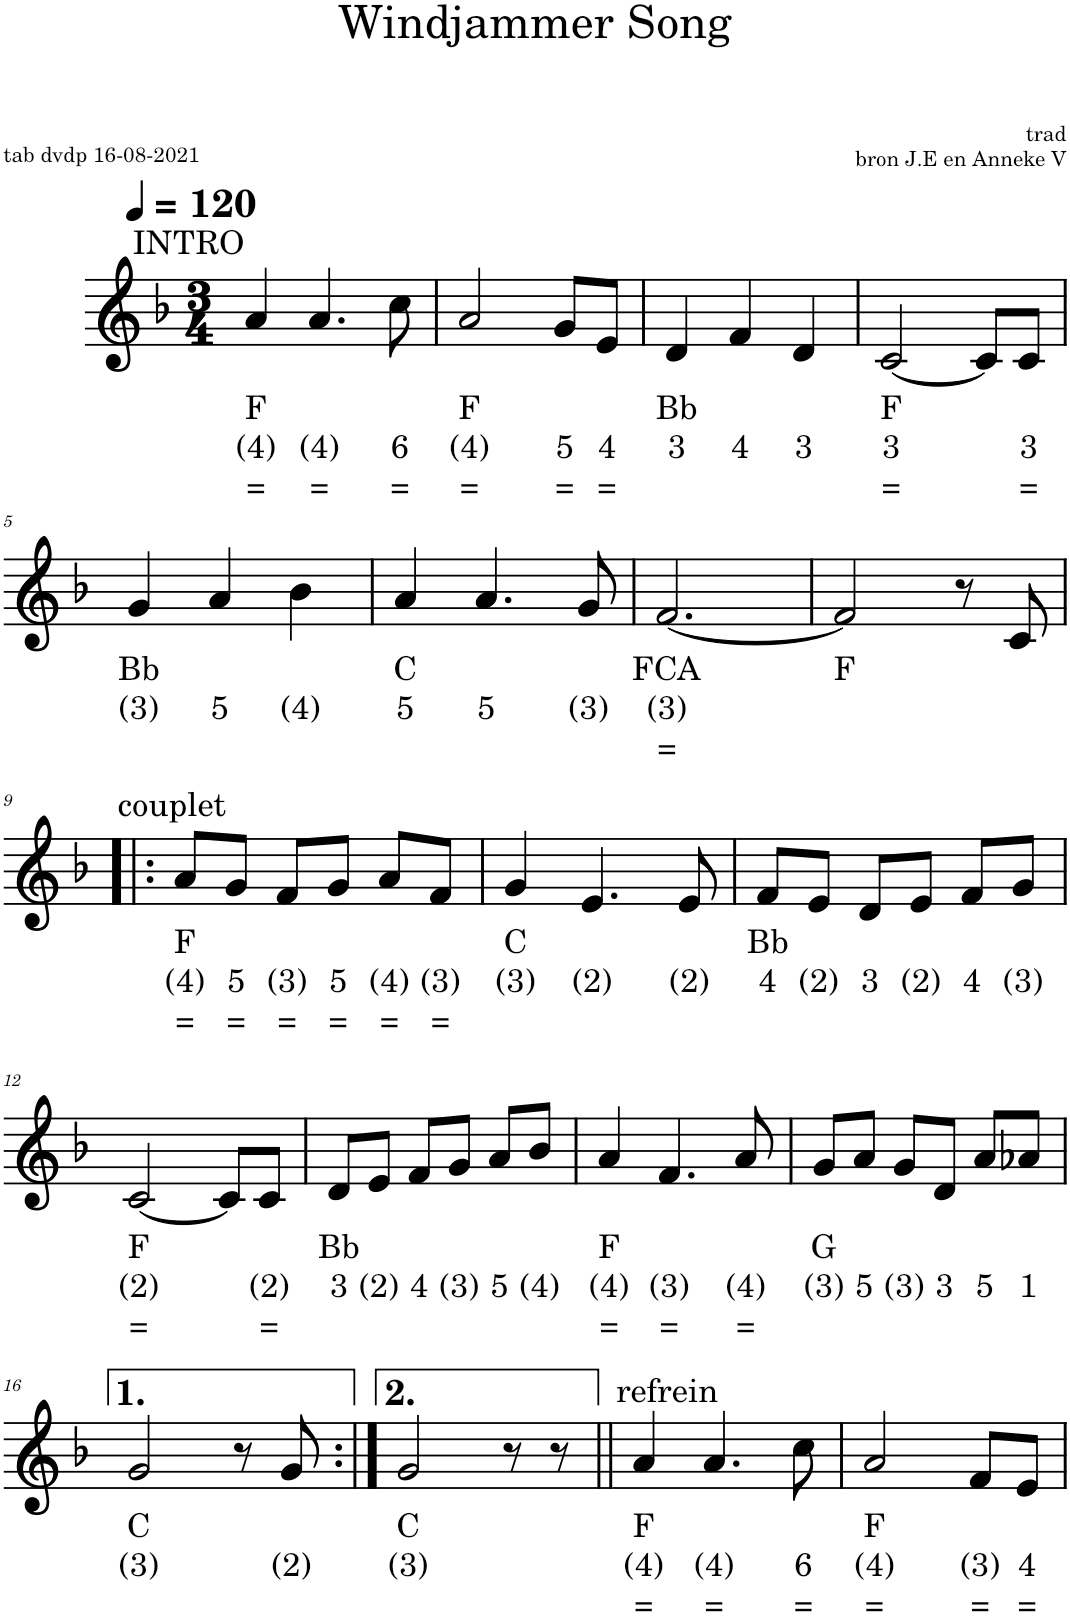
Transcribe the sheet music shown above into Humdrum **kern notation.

**kern	**text	**text	**text
*part1	*part1	*part1	*part1
*staff1	*staff1	*staff1	*staff1
*I"Piano	*	*	*
*I'Pno.	*	*	*
*clefG2	*	*	*
*k[b-]	*	*	*
*M3/4	*	*	*
*MM120	*	*	*
=1	=1	=1	=1
!LO:TX:a:t=INTRO	!	!	!
!	!LO:LY:b	!LO:LY:b	!LO:LY:b
4a/	F	(4)	=
!	!	!LO:LY:b	!LO:LY:b
4.a/	.	(4)	=
!	!	!LO:LY:b	!LO:LY:b
8cc\	.	6	=
=2	=2	=2	=2
!	!LO:LY:b	!LO:LY:b	!LO:LY:b
2a/	F	(4)	=
!	!	!LO:LY:b	!LO:LY:b
8g/L	.	5	=
!	!	!LO:LY:b	!LO:LY:b
8e/J	.	4	=
=3	=3	=3	=3
!	!LO:LY:b	!LO:LY:b	!
4d/	Bb	3	.
!	!	!LO:LY:b	!
4f/	.	4	.
!	!	!LO:LY:b	!
4d/	.	3	.
=4	=4	=4	=4
!	!LO:LY:b	!LO:LY:b	!LO:LY:b
[2c/	F	3	=
8c/L]	.	.	.
!	!	!LO:LY:b	!LO:LY:b
8c/J	.	3	=
!!LO:LB:g=z
=5	=5	=5	=5
!	!LO:LY:b	!LO:LY:b	!
4g/	Bb	(3)	.
!	!	!LO:LY:b	!
4a/	.	5	.
!	!	!LO:LY:b	!
4b-\	.	(4)	.
=6	=6	=6	=6
!	!LO:LY:b	!LO:LY:b	!
4a/	C	5	.
!	!	!LO:LY:b	!
4.a/	.	5	.
!	!	!LO:LY:b	!
8g/	.	(3)	.
=7	=7	=7	=7
!	!LO:LY:b	!LO:LY:b	!LO:LY:b
[2.f/	FCA	(3)	=
=8	=8	=8	=8
!	!LO:LY:b	!	!
2f/]	F	.	.
8r	.	.	.
8c/	.	.	.
!!LO:LB:g=z
=9!|:	=9!|:	=9!|:	=9!|:
!LO:TX:a:t=couplet	!	!	!
!	!LO:LY:b	!LO:LY:b	!LO:LY:b
8a/L	F	(4)	=
!	!	!LO:LY:b	!LO:LY:b
8g/J	.	5	=
!	!	!LO:LY:b	!LO:LY:b
8f/L	.	(3)	=
!	!	!LO:LY:b	!LO:LY:b
8g/J	.	5	=
!	!	!LO:LY:b	!LO:LY:b
8a/L	.	(4)	=
!	!	!LO:LY:b	!LO:LY:b
8f/J	.	(3)	=
=10	=10	=10	=10
!	!LO:LY:b	!LO:LY:b	!
4g/	C	(3)	.
!	!	!LO:LY:b	!
4.e/	.	(2)	.
!	!	!LO:LY:b	!
8e/	.	(2)	.
=11	=11	=11	=11
!	!LO:LY:b	!LO:LY:b	!
8f/L	Bb	4	.
!	!	!LO:LY:b	!
8e/J	.	(2)	.
!	!	!LO:LY:b	!
8d/L	.	3	.
!	!	!LO:LY:b	!
8e/J	.	(2)	.
!	!	!LO:LY:b	!
8f/L	.	4	.
!	!	!LO:LY:b	!
8g/J	.	(3)	.
!!LO:LB:g=z
=12	=12	=12	=12
!	!LO:LY:b	!LO:LY:b	!LO:LY:b
[2c/	F	(2)	=
8c/L]	.	.	.
!	!	!LO:LY:b	!LO:LY:b
8c/J	.	(2)	=
=13	=13	=13	=13
!	!LO:LY:b	!LO:LY:b	!
8d/L	Bb	3	.
!	!	!LO:LY:b	!
8e/J	.	(2)	.
!	!	!LO:LY:b	!
8f/L	.	4	.
!	!	!LO:LY:b	!
8g/J	.	(3)	.
!	!	!LO:LY:b	!
8a/L	.	5	.
!	!	!LO:LY:b	!
8b-/J	.	(4)	.
=14	=14	=14	=14
!	!LO:LY:b	!LO:LY:b	!LO:LY:b
4a/	F	(4)	=
!	!	!LO:LY:b	!LO:LY:b
4.f/	.	(3)	=
!	!	!LO:LY:b	!LO:LY:b
8a/	.	(4)	=
=15	=15	=15	=15
!	!LO:LY:b	!LO:LY:b	!
8g/L	G	(3)	.
!	!	!LO:LY:b	!
8a/J	.	5	.
!	!	!LO:LY:b	!
8g/L	.	(3)	.
!	!	!LO:LY:b	!
8d/J	.	3	.
!	!	!LO:LY:b	!
8a/L	.	5	.
!	!	!LO:LY:b	!
8a-X/J	.	1	.
!!LO:LB:g=z
=16	=16	=16	=16
!	!LO:LY:b	!LO:LY:b	!
2g/	C	(3)	.
8r	.	.	.
!	!	!LO:LY:b	!
8g/	.	(2)	.
=17:|!	=17:|!	=17:|!	=17:|!
!	!LO:LY:b	!LO:LY:b	!
2g/	C	(3)	.
8r	.	.	.
8r	.	.	.
=18||	=18||	=18||	=18||
!LO:TX:a:t=refrein	!	!	!
!	!LO:LY:b	!LO:LY:b	!LO:LY:b
4a/	F	(4)	=
!	!	!LO:LY:b	!LO:LY:b
4.a/	.	(4)	=
!	!	!LO:LY:b	!LO:LY:b
8cc\	.	6	=
=19	=19	=19	=19
!	!LO:LY:b	!LO:LY:b	!LO:LY:b
2a/	F	(4)	=
!	!	!LO:LY:b	!LO:LY:b
8f/L	.	(3)	=
!	!	!LO:LY:b	!LO:LY:b
8e/J	.	4	=
=	=	=	=
*-	*-	*-	*-
